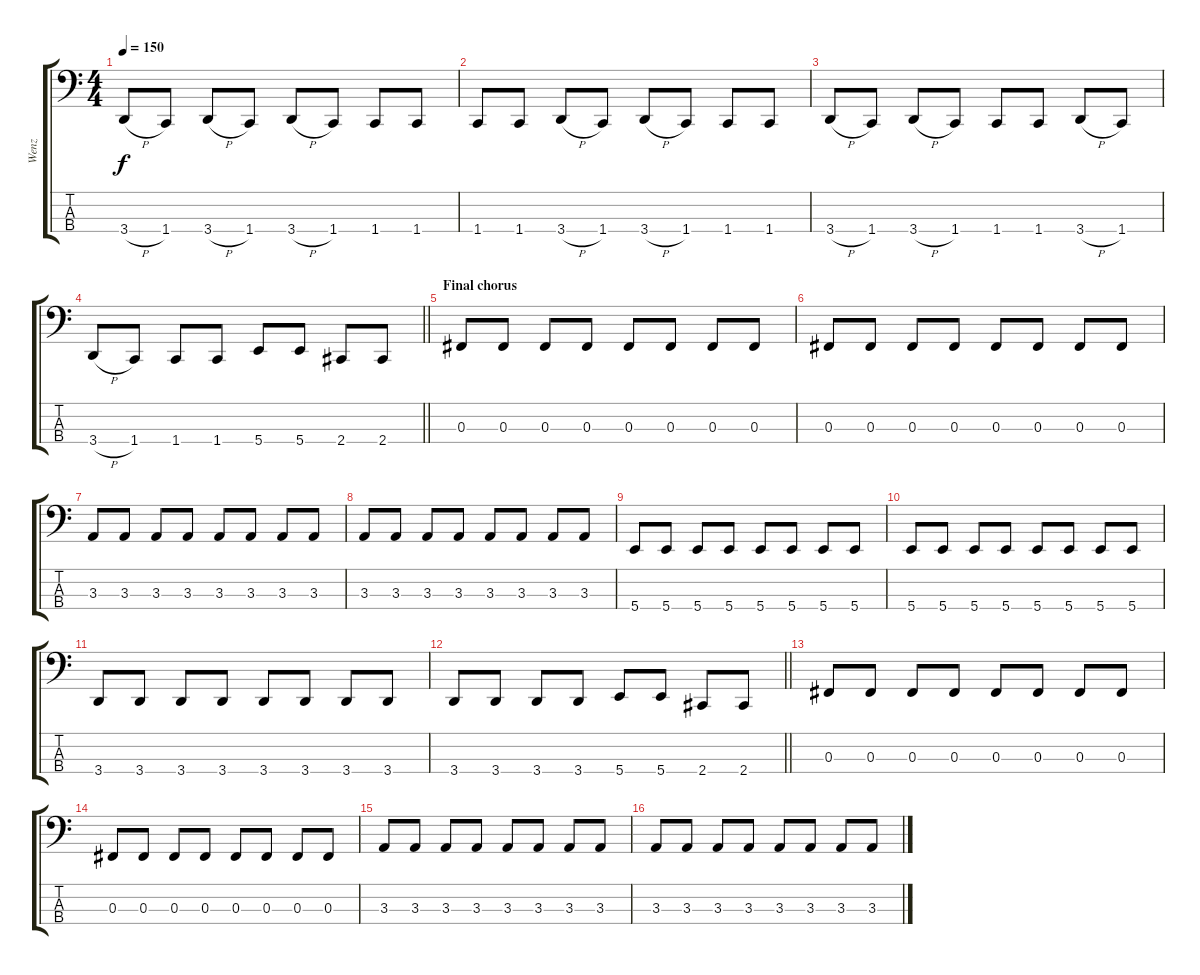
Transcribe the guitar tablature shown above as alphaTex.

\track ("Wenz" "Wenz") {instrument electricbasspick}
\staff {score tabs}
\tuning (E2 B1 Gb1 B0) {hide}
\ts (4 4)
\tempo 150
\clef f4
\ks c
3.4{h}.8{dy f} 1.4.8 3.4{h}.8 1.4.8 3.4{h}.8 1.4.8 1.4.8 1.4.8 |
1.4.8 1.4.8 3.4{h}.8 1.4.8 3.4{h}.8 1.4.8 1.4.8 1.4.8 |
3.4{h}.8 1.4.8 3.4{h}.8 1.4.8 1.4.8 1.4.8 3.4{h}.8 1.4.8 |
\barLineRight lightlight
3.4{h}.8 1.4.8 1.4.8 1.4.8 5.4.8 5.4.8 2.4.8 2.4.8 |
\section ("" "Final chorus")
0.3.8 0.3.8 0.3.8 0.3.8 0.3.8 0.3.8 0.3.8 0.3.8 |
0.3.8 0.3.8 0.3.8 0.3.8 0.3.8 0.3.8 0.3.8 0.3.8 |
3.3.8 3.3.8 3.3.8 3.3.8 3.3.8 3.3.8 3.3.8 3.3.8 |
3.3.8 3.3.8 3.3.8 3.3.8 3.3.8 3.3.8 3.3.8 3.3.8 |
5.4.8 5.4.8 5.4.8 5.4.8 5.4.8 5.4.8 5.4.8 5.4.8 |
5.4.8 5.4.8 5.4.8 5.4.8 5.4.8 5.4.8 5.4.8 5.4.8 |
3.4.8 3.4.8 3.4.8 3.4.8 3.4.8 3.4.8 3.4.8 3.4.8 |
\barLineRight lightlight
3.4.8 3.4.8 3.4.8 3.4.8 5.4.8 5.4.8 2.4.8 2.4.8 |
0.3.8 0.3.8 0.3.8 0.3.8 0.3.8 0.3.8 0.3.8 0.3.8 |
0.3.8 0.3.8 0.3.8 0.3.8 0.3.8 0.3.8 0.3.8 0.3.8 |
3.3.8 3.3.8 3.3.8 3.3.8 3.3.8 3.3.8 3.3.8 3.3.8 |
3.3.8 3.3.8 3.3.8 3.3.8 3.3.8 3.3.8 3.3.8 3.3.8
